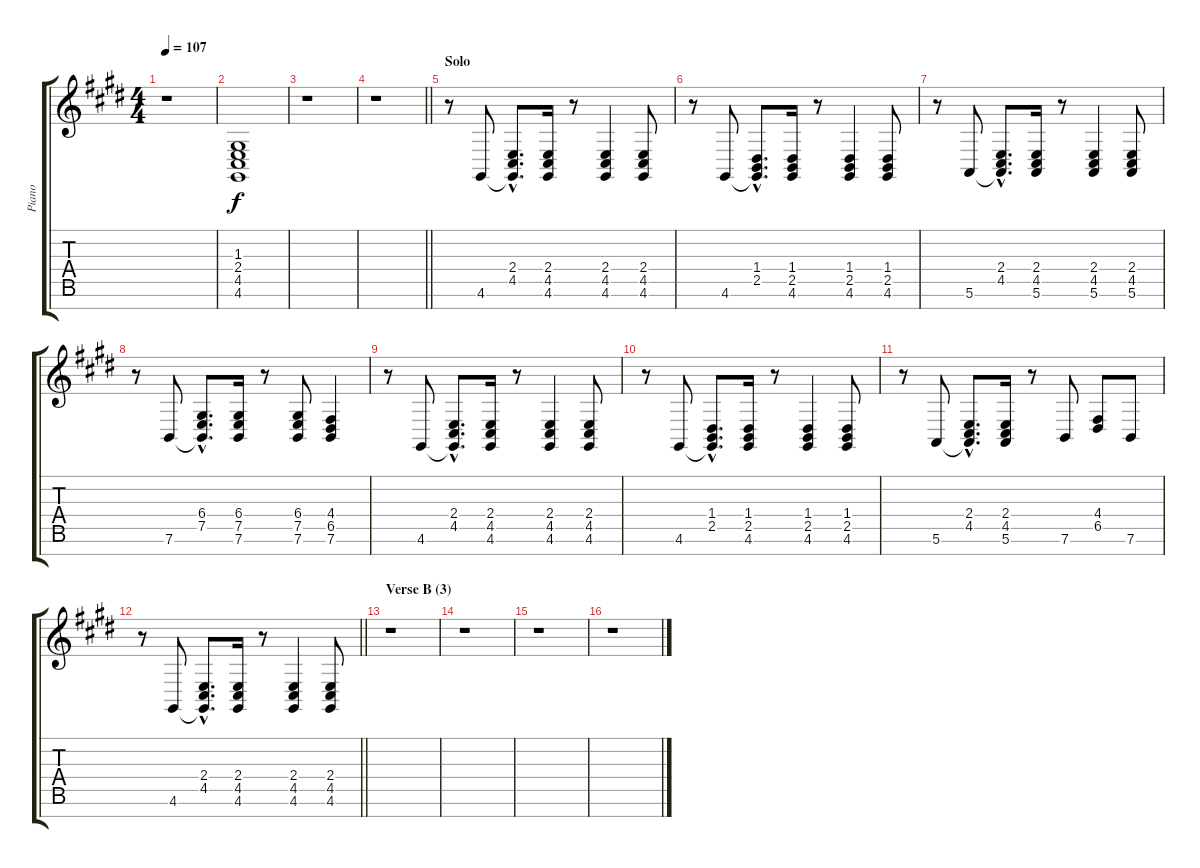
\track ("Piano" "Piano") {instrument brightacousticpiano}
\staff {score tabs}
\tuning (E4 B3 G3 D3 A2 E2 B1) {hide}
\ts (4 4)
\tempo 107
\clef g2
\ks e
r.1{dy f} |
(1.3 2.4 4.5 4.6).1 |
r.1 |
\barLineRight lightlight
r.1 |
\section ("" "Solo")
r.8 4.6.8 (2.4{hac} 4.5{hac} 4.6{hac t}).8{d} (2.4 4.5 4.6).16 r.8 (2.4 4.5 4.6).4 (2.4 4.5 4.6).8 |
r.8 4.6.8 (1.4{hac} 2.5{hac} 4.6{hac t}).8{d} (1.4 2.5 4.6).16 r.8 (1.4 2.5 4.6).4 (1.4 2.5 4.6).8 |
r.8 5.6.8 (2.4{hac} 4.5{hac} 5.6{hac t}).8{d} (2.4 4.5 5.6).16 r.8 (2.4 4.5 5.6).4 (2.4 4.5 5.6).8 |
r.8 7.6.8 (6.4{hac} 7.5{hac} 7.6{hac t}).8{d} (6.4 7.5 7.6).16 r.8 (6.4 7.5 7.6).8 (4.4 6.5 7.6).4 |
r.8 4.6.8 (2.4{hac} 4.5{hac} 4.6{hac t}).8{d} (2.4 4.5 4.6).16 r.8 (2.4 4.5 4.6).4 (2.4 4.5 4.6).8 |
r.8 4.6.8 (1.4{hac} 2.5{hac} 4.6{hac t}).8{d} (1.4 2.5 4.6).16 r.8 (1.4 2.5 4.6).4 (1.4 2.5 4.6).8 |
r.8 5.6.8 (2.4{hac} 4.5{hac} 5.6{hac t}).8{d} (2.4 4.5 5.6).16 r.8 7.6.8 (4.4 6.5).8 7.6.8 |
\barLineRight lightlight
r.8 4.6.8 (2.4{hac} 4.5{hac} 4.6{hac t}).8{d} (2.4 4.5 4.6).16 r.8 (2.4 4.5 4.6).4 (2.4 4.5 4.6).8 |
\section ("" "Verse B (3)")
r.1 |
r.1 |
r.1 |
r.1
